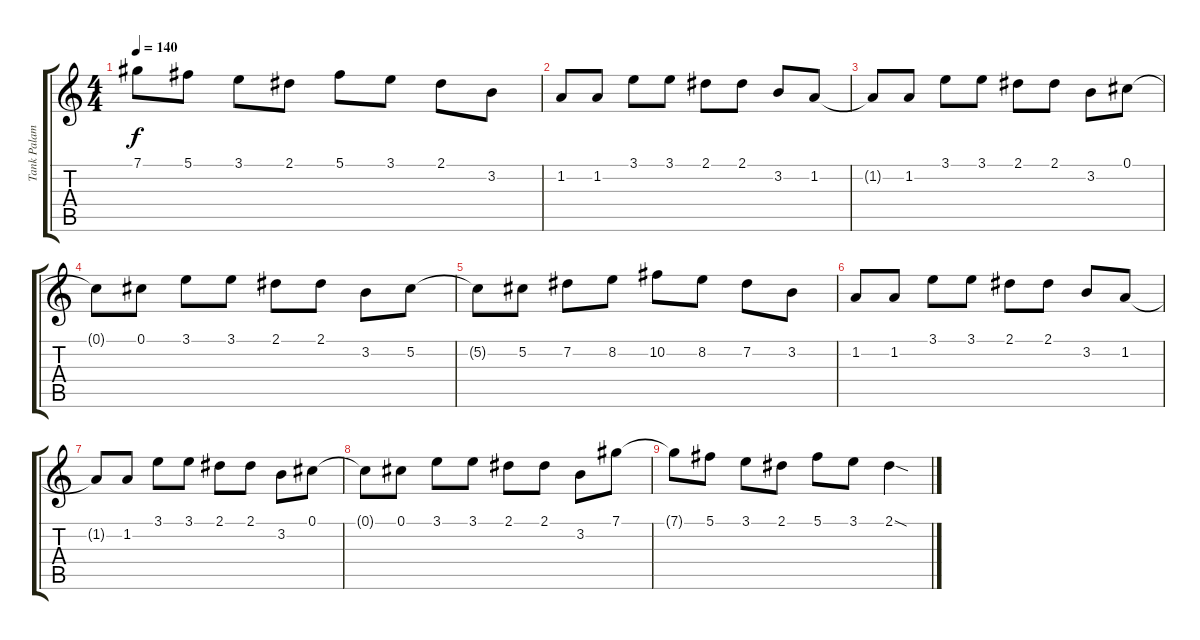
\track ("Tank Palamara II" "Tank Palam") {instrument distortionguitar}
\staff {score tabs}
\tuning (Db4 Ab3 E3 B2 Gb2 B1) {hide}
\ts (4 4)
\tempo 140
\clef g2
\ks c
7.1{t}.8{dy f} 5.1.8 3.1.8 2.1.8 5.1.8 3.1.8 2.1.8 3.2.8 |
1.2.8 1.2.8 3.1.8 3.1.8 2.1.8 2.1.8 3.2.8 1.2.8 |
1.2{t}.8 1.2.8 3.1.8 3.1.8 2.1.8 2.1.8 3.2.8 0.1.8 |
0.1{t}.8 0.1.8 3.1.8 3.1.8 2.1.8 2.1.8 3.2.8 5.2.8 |
5.2{t}.8 5.2.8 7.2.8 8.2.8 10.2.8 8.2.8 7.2.8 3.2.8 |
1.2.8 1.2.8 3.1.8 3.1.8 2.1.8 2.1.8 3.2.8 1.2.8 |
1.2{t}.8 1.2.8 3.1.8 3.1.8 2.1.8 2.1.8 3.2.8 0.1.8 |
0.1{t}.8 0.1.8 3.1.8 3.1.8 2.1.8 2.1.8 3.2.8 7.1.8 |
7.1{t}.8 5.1.8 3.1.8 2.1.8 5.1.8 3.1.8 2.1{sod}.4
